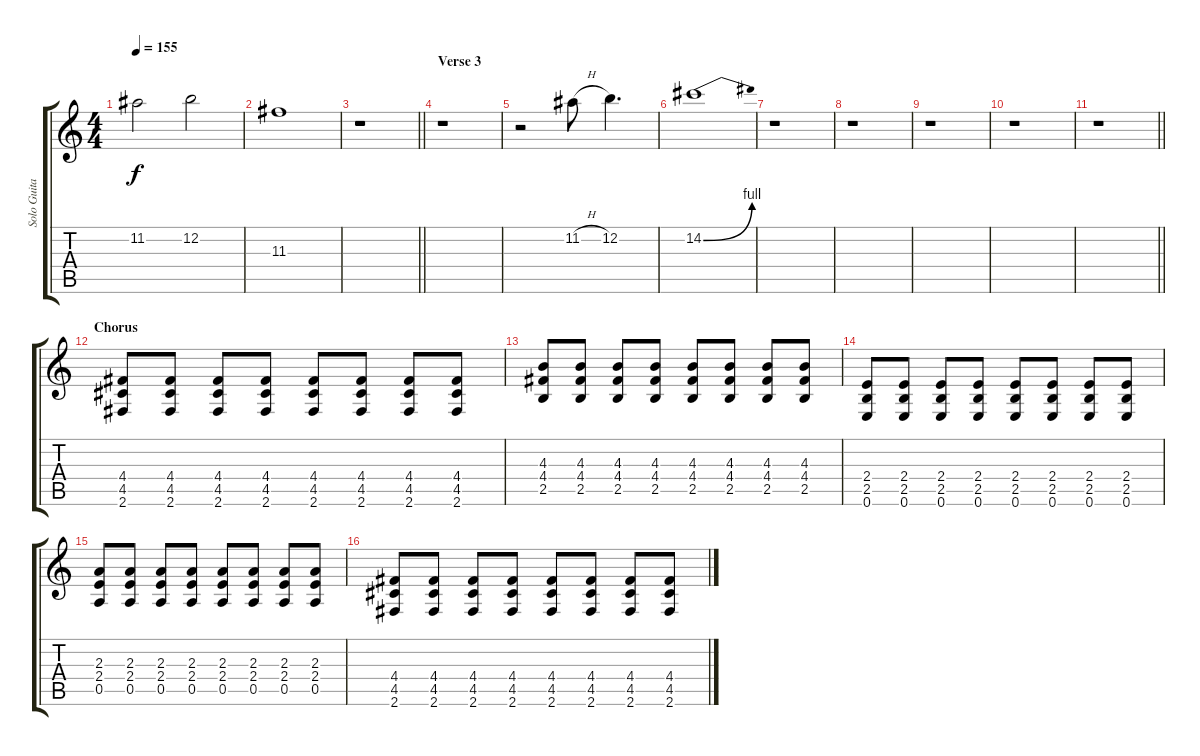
\track ("Solo Guitar" "Solo Guita") {instrument distortionguitar}
\staff {score tabs}
\tuning (E4 B3 G3 D3 A2 E2) {hide}
\ts (4 4)
\tempo 155
\clef g2
\ks c
11.2.2{dy f} 12.2.2 |
11.3.1 |
\barLineRight lightlight
r.1 |
\section ("" "Verse 3")
r.1 |
r.2 11.2{h}.8 12.2.4{d} |
14.2{be (bend 0 0 60 4)}.1 |
r.1 |
r.1 |
r.1 |
r.1 |
\barLineRight lightlight
r.1 |
\section ("" "Chorus")
(4.4 4.5 2.6).8 (4.4 4.5 2.6).8 (4.4 4.5 2.6).8 (4.4 4.5 2.6).8 (4.4 4.5 2.6).8 (4.4 4.5 2.6).8 (4.4 4.5 2.6).8 (4.4 4.5 2.6).8 |
(4.3 4.4 2.5).8 (4.3 4.4 2.5).8 (4.3 4.4 2.5).8 (4.3 4.4 2.5).8 (4.3 4.4 2.5).8 (4.3 4.4 2.5).8 (4.3 4.4 2.5).8 (4.3 4.4 2.5).8 |
(2.4 2.5 0.6).8 (2.4 2.5 0.6).8 (2.4 2.5 0.6).8 (2.4 2.5 0.6).8 (2.4 2.5 0.6).8 (2.4 2.5 0.6).8 (2.4 2.5 0.6).8 (2.4 2.5 0.6).8 |
(2.3 2.4 0.5).8 (2.3 2.4 0.5).8 (2.3 2.4 0.5).8 (2.3 2.4 0.5).8 (2.3 2.4 0.5).8 (2.3 2.4 0.5).8 (2.3 2.4 0.5).8 (2.3 2.4 0.5).8 |
(4.4 4.5 2.6).8 (4.4 4.5 2.6).8 (4.4 4.5 2.6).8 (4.4 4.5 2.6).8 (4.4 4.5 2.6).8 (4.4 4.5 2.6).8 (4.4 4.5 2.6).8 (4.4 4.5 2.6).8
